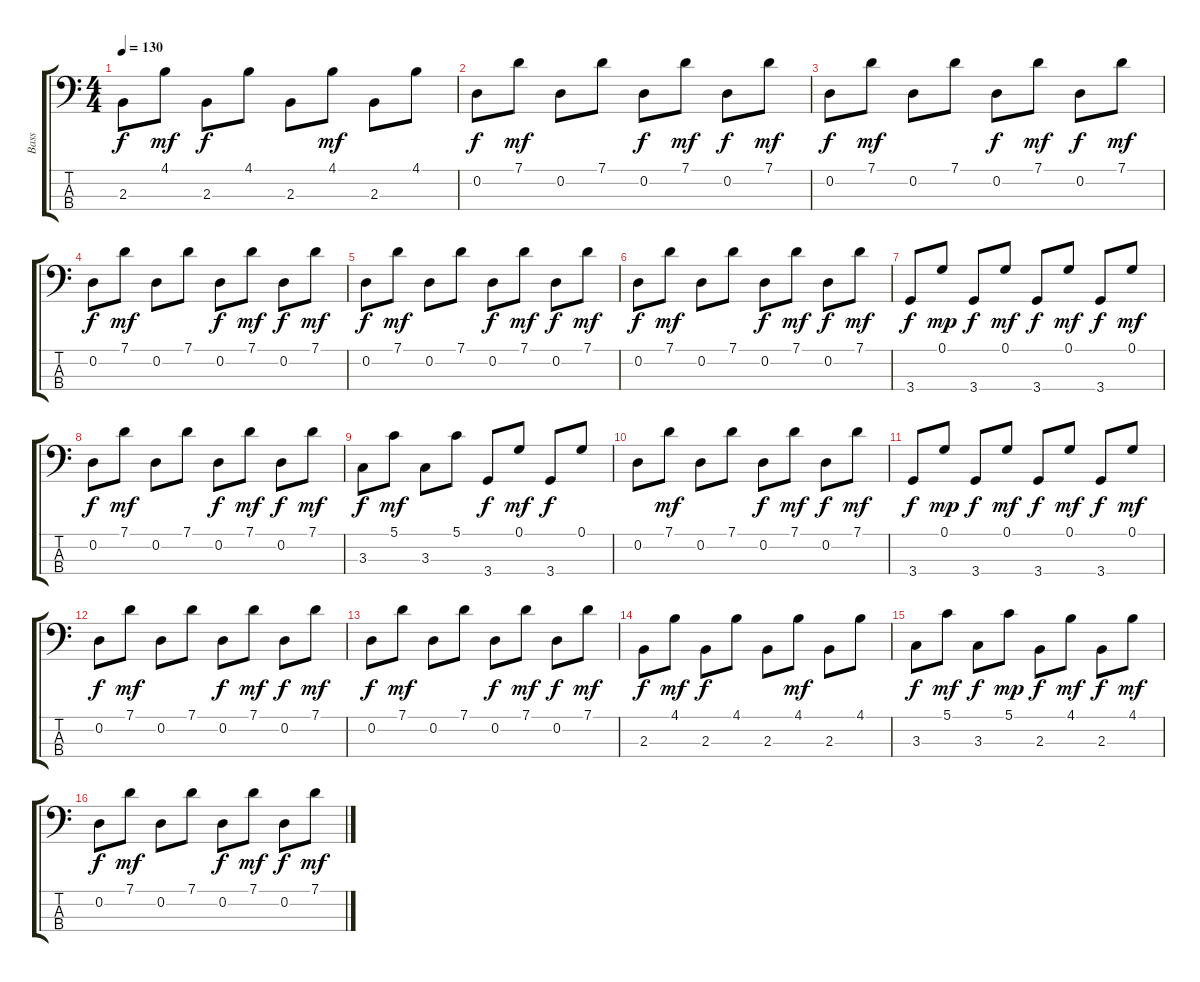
\track ("Bass" "Bass") {instrument electricbassfinger}
\staff {score tabs}
\tuning (G2 D2 A1 E1) {hide}
\ts (4 4)
\tempo 130
\clef f4
\ks c
2.3.8{dy f} 4.1.8{dy mf} 2.3.8{dy f} 4.1.8 2.3.8 4.1.8{dy mf} 2.3.8 4.1.8 |
0.2.8{dy f} 7.1.8{dy mf} 0.2.8 7.1.8 0.2.8{dy f} 7.1.8{dy mf} 0.2.8{dy f} 7.1.8{dy mf} |
0.2.8{dy f} 7.1.8{dy mf} 0.2.8 7.1.8 0.2.8{dy f} 7.1.8{dy mf} 0.2.8{dy f} 7.1.8{dy mf} |
0.2.8{dy f} 7.1.8{dy mf} 0.2.8 7.1.8 0.2.8{dy f} 7.1.8{dy mf} 0.2.8{dy f} 7.1.8{dy mf} |
0.2.8{dy f} 7.1.8{dy mf} 0.2.8 7.1.8 0.2.8{dy f} 7.1.8{dy mf} 0.2.8{dy f} 7.1.8{dy mf} |
0.2.8{dy f} 7.1.8{dy mf} 0.2.8 7.1.8 0.2.8{dy f} 7.1.8{dy mf} 0.2.8{dy f} 7.1.8{dy mf} |
3.4.8{dy f} 0.1.8{dy mp} 3.4.8{dy f} 0.1.8{dy mf} 3.4.8{dy f} 0.1.8{dy mf} 3.4.8{dy f} 0.1.8{dy mf} |
0.2.8{dy f} 7.1.8{dy mf} 0.2.8 7.1.8 0.2.8{dy f} 7.1.8{dy mf} 0.2.8{dy f} 7.1.8{dy mf} |
3.3.8{dy f} 5.1.8{dy mf} 3.3.8 5.1.8 3.4.8{dy f} 0.1.8{dy mf} 3.4.8{dy f} 0.1.8 |
0.2.8 7.1.8{dy mf} 0.2.8 7.1.8 0.2.8{dy f} 7.1.8{dy mf} 0.2.8{dy f} 7.1.8{dy mf} |
3.4.8{dy f} 0.1.8{dy mp} 3.4.8{dy f} 0.1.8{dy mf} 3.4.8{dy f} 0.1.8{dy mf} 3.4.8{dy f} 0.1.8{dy mf} |
0.2.8{dy f} 7.1.8{dy mf} 0.2.8 7.1.8 0.2.8{dy f} 7.1.8{dy mf} 0.2.8{dy f} 7.1.8{dy mf} |
0.2.8{dy f} 7.1.8{dy mf} 0.2.8 7.1.8 0.2.8{dy f} 7.1.8{dy mf} 0.2.8{dy f} 7.1.8{dy mf} |
2.3.8{dy f} 4.1.8{dy mf} 2.3.8{dy f} 4.1.8 2.3.8 4.1.8{dy mf} 2.3.8 4.1.8 |
3.3.8{dy f} 5.1.8{dy mf} 3.3.8{dy f} 5.1.8{dy mp} 2.3.8{dy f} 4.1.8{dy mf} 2.3.8{dy f} 4.1.8{dy mf} |
0.2.8{dy f} 7.1.8{dy mf} 0.2.8 7.1.8 0.2.8{dy f} 7.1.8{dy mf} 0.2.8{dy f} 7.1.8{dy mf}
